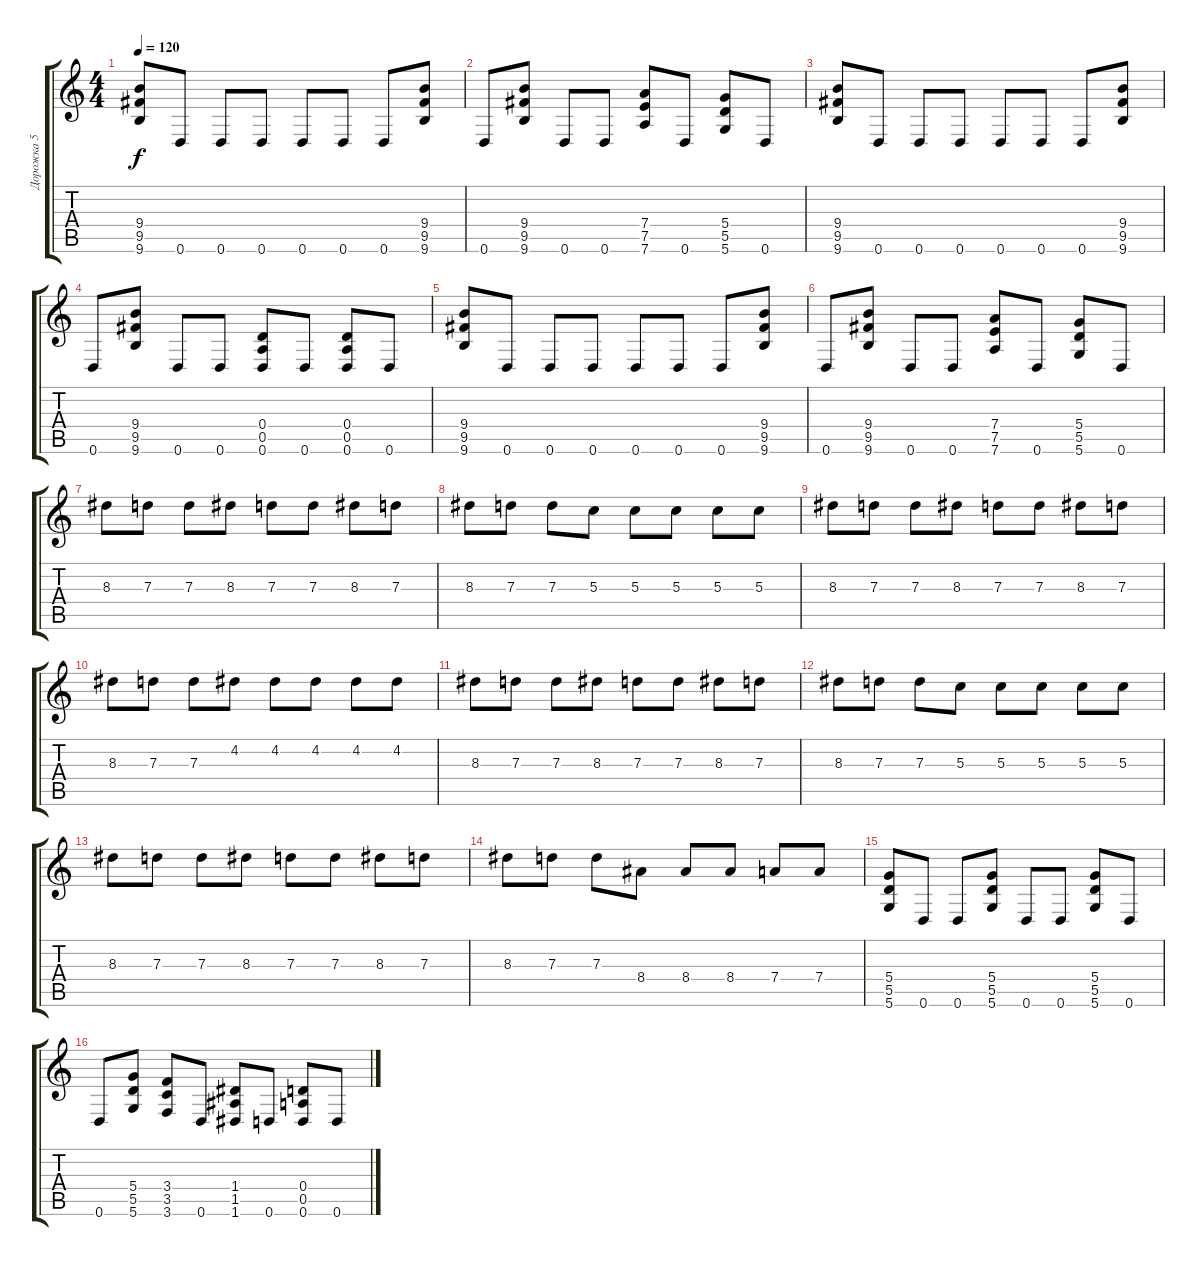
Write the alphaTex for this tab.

\track ("Дорожка 5" "Дорожка 5") {instrument distortionguitar}
\staff {score tabs}
\tuning (E4 B3 G3 D3 A2 D2) {hide}
\ts (4 4)
\tempo 120
\clef g2
\ks c
(9.4 9.5 9.6).8{dy f} 0.6.8 0.6.8 0.6.8 0.6.8 0.6.8 0.6.8 (9.4 9.5 9.6).8 |
0.6.8 (9.4 9.5 9.6).8 0.6.8 0.6.8 (7.4 7.5 7.6).8 0.6.8 (5.4 5.5 5.6).8 0.6.8 |
(9.4 9.5 9.6).8 0.6.8 0.6.8 0.6.8 0.6.8 0.6.8 0.6.8 (9.4 9.5 9.6).8 |
0.6.8 (9.4 9.5 9.6).8 0.6.8 0.6.8 (0.4 0.5 0.6).8 0.6.8 (0.4 0.5 0.6).8 0.6.8 |
(9.4 9.5 9.6).8 0.6.8 0.6.8 0.6.8 0.6.8 0.6.8 0.6.8 (9.4 9.5 9.6).8 |
0.6.8 (9.4 9.5 9.6).8 0.6.8 0.6.8 (7.4 7.5 7.6).8 0.6.8 (5.4 5.5 5.6).8 0.6.8 |
8.3.8 7.3.8 7.3.8 8.3.8 7.3.8 7.3.8 8.3.8 7.3.8 |
8.3.8 7.3.8 7.3.8 5.3.8 5.3.8 5.3.8 5.3.8 5.3.8 |
8.3.8 7.3.8 7.3.8 8.3.8 7.3.8 7.3.8 8.3.8 7.3.8 |
8.3.8 7.3.8 7.3.8 4.2.8 4.2.8 4.2.8 4.2.8 4.2.8 |
8.3.8 7.3.8 7.3.8 8.3.8 7.3.8 7.3.8 8.3.8 7.3.8 |
8.3.8 7.3.8 7.3.8 5.3.8 5.3.8 5.3.8 5.3.8 5.3.8 |
8.3.8 7.3.8 7.3.8 8.3.8 7.3.8 7.3.8 8.3.8 7.3.8 |
8.3.8 7.3.8 7.3.8 8.4.8 8.4.8 8.4.8 7.4.8 7.4.8 |
(5.4 5.5 5.6).8 0.6.8 0.6.8 (5.4 5.5 5.6).8 0.6.8 0.6.8 (5.4 5.5 5.6).8 0.6.8 |
0.6.8 (5.4 5.5 5.6).8 (3.4 3.5 3.6).8 0.6.8 (1.4 1.5 1.6).8 0.6.8 (0.4 0.5 0.6).8 0.6.8
